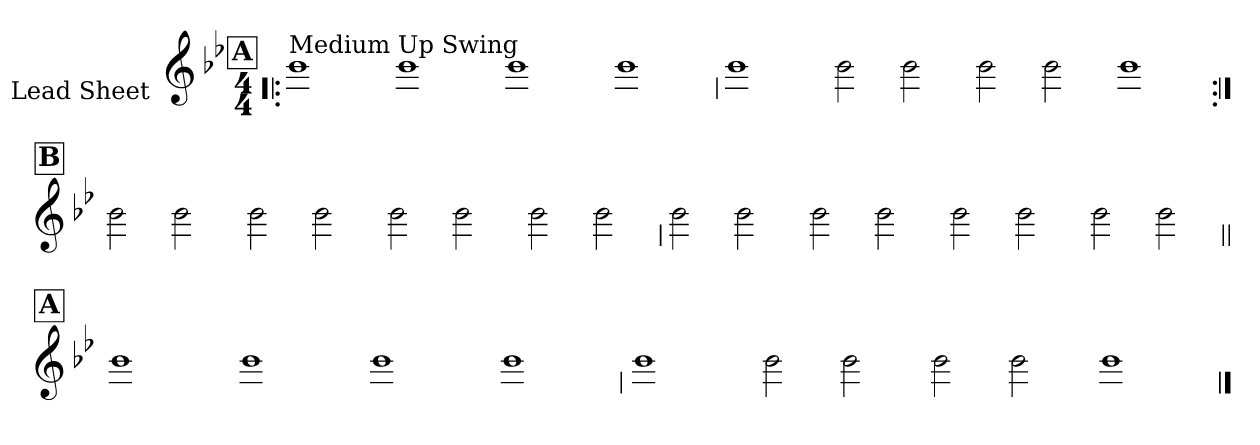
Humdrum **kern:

**kern
*part1
*staff1
*I"Lead Sheet
*stria0
*clefG2
*k[b-e-]
*B-:
*M4/4
!!LO:REH:place=s1:a:t=A
=1!|:
!LO:TX:a:t=Medium Up Swing
1b-
=2-
1b-
=3-
1b-
=4-
1b-
!!LO:LB:g=z
=5
1b-
=6-
2b-
2b-
=7-
2b-
2b-
=8-
1b-
!!LO:LB:g=z
!!LO:REH:place=s1:a:t=B
=9:|!
2b-
2b-
=10-
2b-
2b-
=11-
2b-
2b-
=12-
2b-
2b-
!!LO:LB:g=z
=13
2b-
2b-
=14-
2b-
2b-
=15-
2b-
2b-
=16-
2b-
2b-
!!LO:LB:g=z
!!LO:REH:place=s1:a:t=A
=17||
1b-
=18-
1b-
=19-
1b-
=20-
1b-
!!LO:LB:g=z
=21
1b-
=22-
2b-
2b-
=23-
2b-
2b-
=24-
1b-
==
*-
